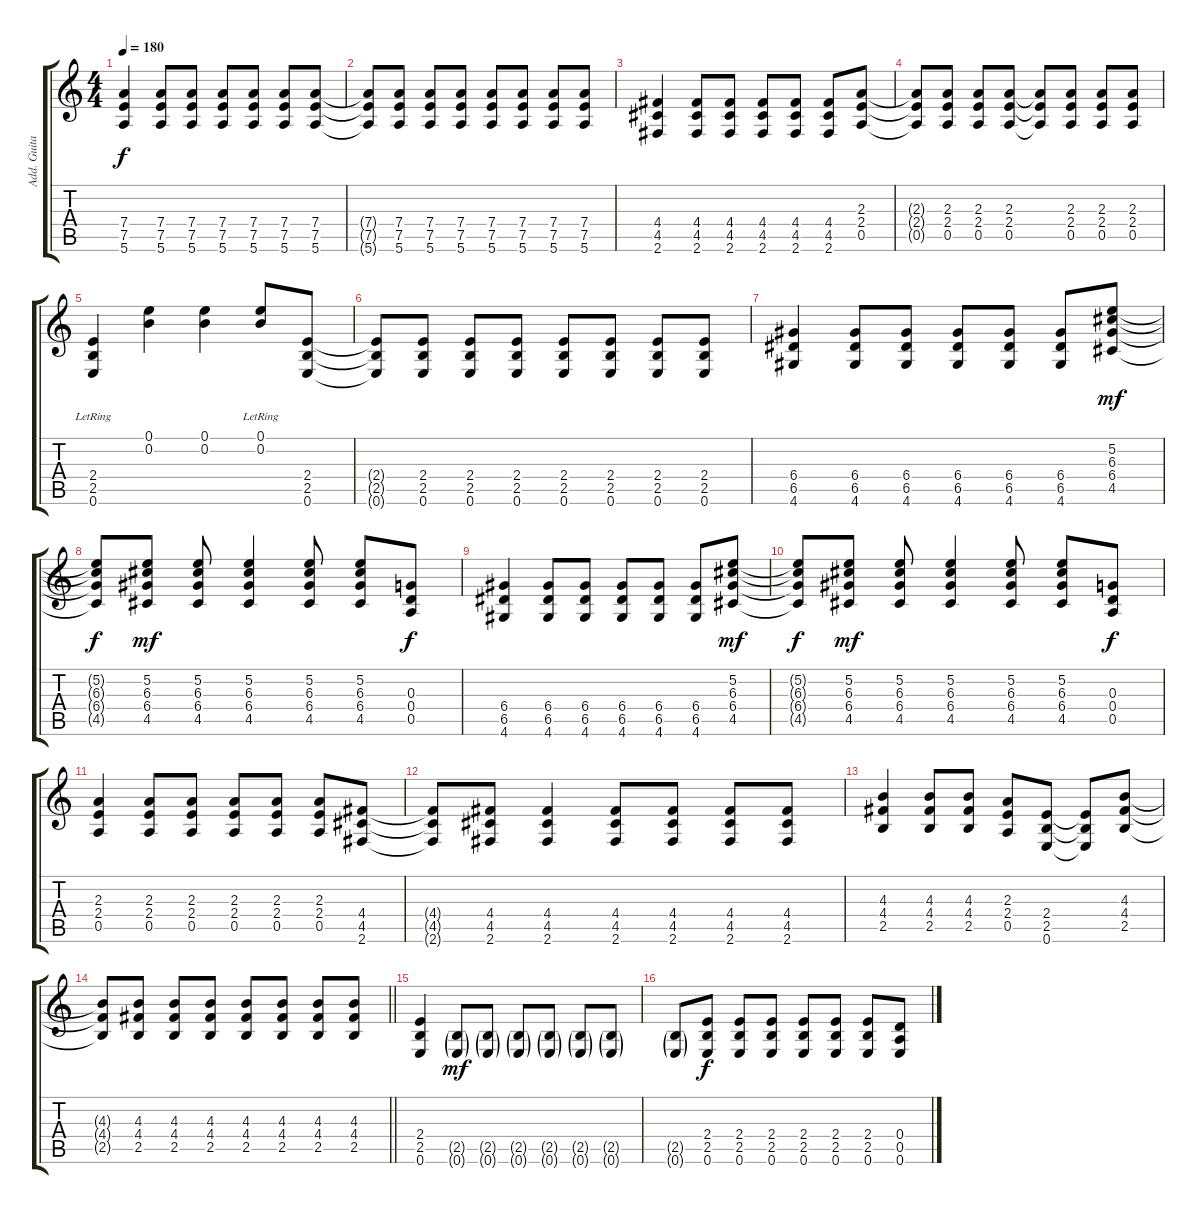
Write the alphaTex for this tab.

\track ("Add. Guitar 1" "Add. Guita") {instrument distortionguitar}
\staff {score tabs}
\tuning (E4 B3 G3 D3 A2 E2) {hide}
\ts (4 4)
\tempo 180
\clef g2
\ks c
(7.4 7.5 5.6).4{dy f} (7.4 7.5 5.6).8 (7.4 7.5 5.6).8 (7.4 7.5 5.6).8 (7.4 7.5 5.6).8 (7.4 7.5 5.6).8 (7.4 7.5 5.6).8 |
(7.4{t} 7.5{t} 5.6{t}).8 (7.4 7.5 5.6).8 (7.4 7.5 5.6).8 (7.4 7.5 5.6).8 (7.4 7.5 5.6).8 (7.4 7.5 5.6).8 (7.4 7.5 5.6).8 (7.4 7.5 5.6).8 |
(4.4 4.5 2.6).4 (4.4 4.5 2.6).8 (4.4 4.5 2.6).8 (4.4 4.5 2.6).8 (4.4 4.5 2.6).8 (4.4 4.5 2.6).8 (2.3 2.4 0.5).8 |
(2.3{t} 2.4{t} 0.5{t}).8 (2.3 2.4 0.5).8 (2.3 2.4 0.5).8 (2.3 2.4 0.5).8 (2.3{t} 2.4{t} 0.5{t}).8 (2.3 2.4 0.5).8 (2.3 2.4 0.5).8 (2.3 2.4 0.5).8 |
(2.4{lr} 2.5{lr} 0.6{lr}).4 (0.1 0.2).4 (0.1 0.2).4 (0.1{lr} 0.2{lr}).8 (2.4 2.5 0.6).8 |
(2.4{t} 2.5{t} 0.6{t}).8 (2.4 2.5 0.6).8 (2.4 2.5 0.6).8 (2.4 2.5 0.6).8 (2.4 2.5 0.6).8 (2.4 2.5 0.6).8 (2.4 2.5 0.6).8 (2.4 2.5 0.6).8 |
(6.4 6.5 4.6).4 (6.4 6.5 4.6).8 (6.4 6.5 4.6).8 (6.4 6.5 4.6).8 (6.4 6.5 4.6).8 (6.4 6.5 4.6).8 (5.2 6.3 6.4 4.5).8{dy mf} |
(5.2{t} 6.3{t} 6.4{t} 4.5{t}).8{dy f} (5.2 6.3 6.4 4.5).8{dy mf} (5.2 6.3 6.4 4.5).8 (5.2 6.3 6.4 4.5).4 (5.2 6.3 6.4 4.5).8 (5.2 6.3 6.4 4.5).8 (0.3 0.4 0.5).8{dy f} |
(6.4 6.5 4.6).4 (6.4 6.5 4.6).8 (6.4 6.5 4.6).8 (6.4 6.5 4.6).8 (6.4 6.5 4.6).8 (6.4 6.5 4.6).8 (5.2 6.3 6.4 4.5).8{dy mf} |
(5.2{t} 6.3{t} 6.4{t} 4.5{t}).8{dy f} (5.2 6.3 6.4 4.5).8{dy mf} (5.2 6.3 6.4 4.5).8 (5.2 6.3 6.4 4.5).4 (5.2 6.3 6.4 4.5).8 (5.2 6.3 6.4 4.5).8 (0.3 0.4 0.5).8{dy f} |
(2.3 2.4 0.5).4 (2.3 2.4 0.5).8 (2.3 2.4 0.5).8 (2.3 2.4 0.5).8 (2.3 2.4 0.5).8 (2.3 2.4 0.5).8 (4.4 4.5 2.6).8 |
(4.4{t} 4.5{t} 2.6{t}).8 (4.4 4.5 2.6).8 (4.4 4.5 2.6).4 (4.4 4.5 2.6).8 (4.4 4.5 2.6).8 (4.4 4.5 2.6).8 (4.4 4.5 2.6).8 |
(4.3 4.4 2.5).4 (4.3 4.4 2.5).8 (4.3 4.4 2.5).8 (2.3 2.4 0.5).8 (2.4 2.5 0.6).8 (2.4{t} 2.5{t} 0.6{t}).8 (4.3 4.4 2.5).8 |
\barLineRight lightlight
(4.3{t} 4.4{t} 2.5{t}).8 (4.3 4.4 2.5).8 (4.3 4.4 2.5).8 (4.3 4.4 2.5).8 (4.3 4.4 2.5).8 (4.3 4.4 2.5).8 (4.3 4.4 2.5).8 (4.3 4.4 2.5).8 |
(2.4 2.5 0.6).4 (2.5{g} 0.6{g}).8{dy mf} (2.5{g} 0.6{g}).8 (2.5{g} 0.6{g}).8 (2.5{g} 0.6{g}).8 (2.5{g} 0.6{g}).8 (2.5{g} 0.6{g}).8 |
(2.5{g} 0.6{g}).8 (2.4 2.5 0.6).8{dy f} (2.4 2.5 0.6).8 (2.4 2.5 0.6).8 (2.4 2.5 0.6).8 (2.4 2.5 0.6).8 (2.4 2.5 0.6).8 (0.4 0.5 0.6).8
